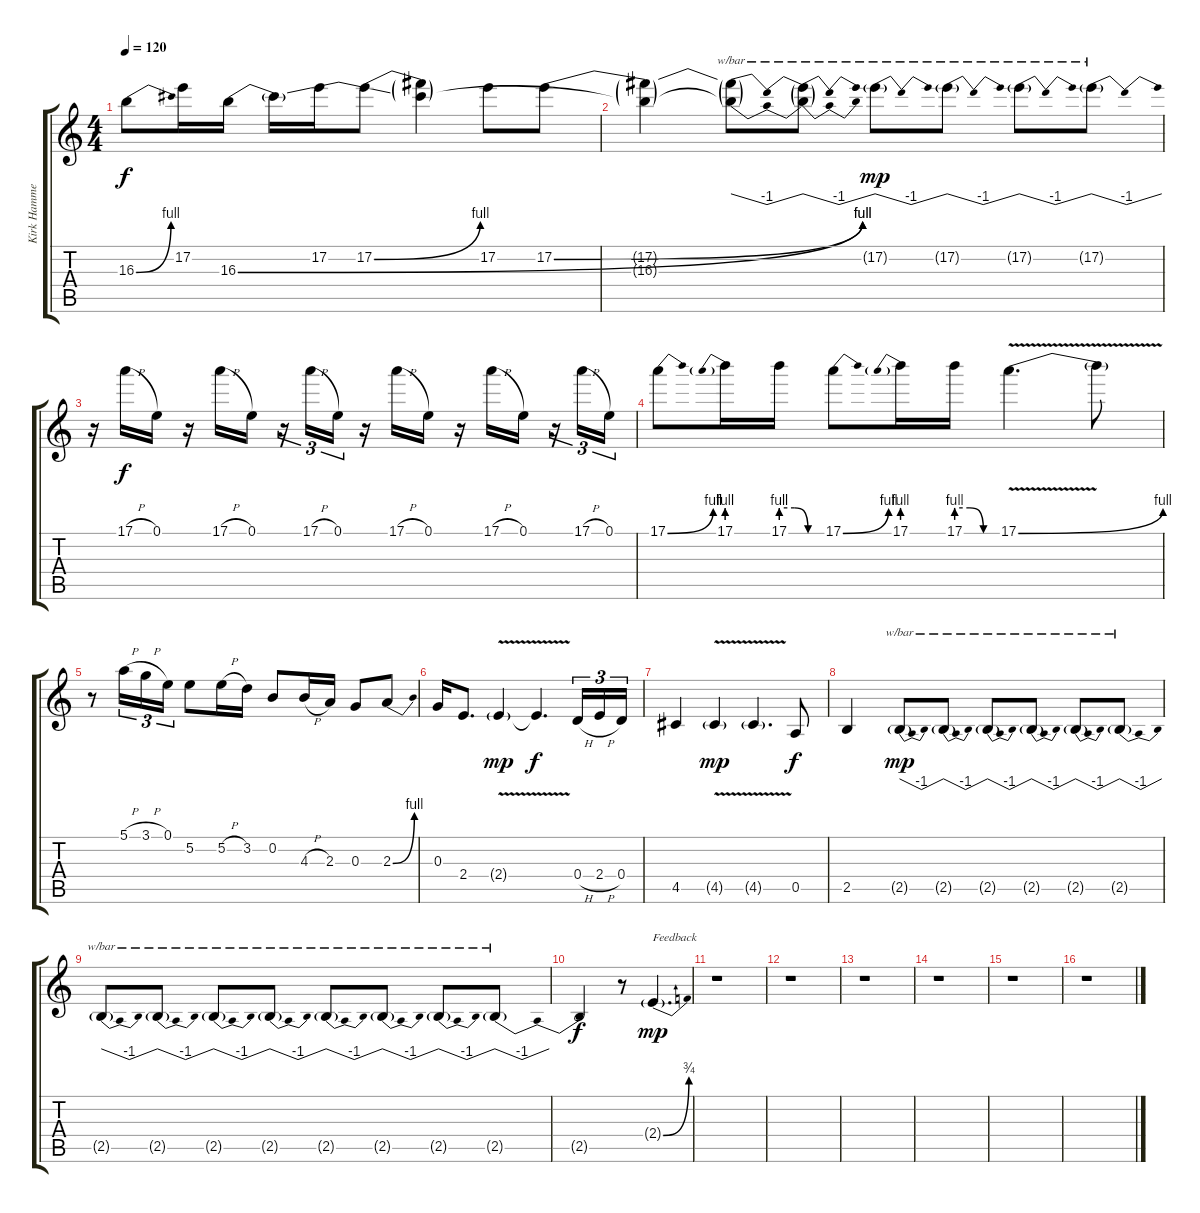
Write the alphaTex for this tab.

\track ("Kirk Hammett (Lead)" "Kirk Hamme") {instrument acousticguitarsteel}
\staff {score tabs}
\tuning (E4 B3 G3 D3 A2 E2) {hide}
\ts (4 4)
\tempo 120
\clef g2
\ks c
16.3{be (bend 0 0 60 4)}.8{dy f} 17.2.16 16.3{be (bend 0 0 60 4)}.16 16.3{t}.16 17.2.16 17.2{be (bend 0 0 60 4)}.8 (17.2{t} 16.3{t}).4 17.2.8 17.2{be (bend 0 0 60 4)}.8 |
(17.2{t} 16.3{t}).4 (17.2{t} 16.3{t}).8{tbe (dip default 0 0 30 -4 60 0)} (17.2{t} 16.3{t}).8{tbe (dip default 0 0 30 -4 60 0)} 17.2{g}.8{tbe (dip default 0 0 30 -4 60 0) dy mp} 17.2{g}.8{tbe (dip default 0 0 30 -4 60 0)} 17.2{g}.8{tbe (dip default 0 0 30 -4 60 0)} 17.2{g}.8{tbe (dip default 0 0 30 -4 60 0)} |
r.16 17.1{h}.16{dy f} 0.1.16 r.16 17.1{h}.16 0.1.16 r.16{tu (3 2)} 17.1{h}.16{tu (3 2)} 0.1.16{tu (3 2)} r.16 17.1{h}.16 0.1.16 r.16 17.1{h}.16 0.1.16 r.16{tu (3 2)} 17.1{h}.16{tu (3 2)} 0.1.16{tu (3 2)} |
17.1{be (bend 0 0 60 4)}.8 17.1{be (prebend 0 4 60 4)}.16 17.1{be (custom 0 4 20 4 40 0 60 0)}.16 17.1{be (bend 0 0 60 4)}.8 17.1{be (prebend 0 4 60 4)}.16 17.1{be (custom 0 4 20 4 40 0 60 0)}.16 17.1{be (bend 0 0 60 4) v}.4{d} 17.1{t}.8 |
r.8 5.1{h}.16{tu (3 2)} 3.1{h}.16{tu (3 2)} 0.1.16{tu (3 2)} 5.2.8 5.2{h}.16 3.2.16 0.2.8 4.3{h}.16 2.3.16 0.3.8 2.3{be (bend 0 0 60 4)}.8 |
0.3.16 2.4.8{d} 2.4{v g}.4{dy mp} 2.4{t}.4{d dy f} 0.4{h}.16{tu (3 2)} 2.4{h}.16{tu (3 2)} 0.4.16{tu (3 2)} |
4.5.4 4.5{v g}.4{dy mp} 4.5{v g}.4{d} 0.5.8{dy f} |
2.5.4 2.5{g}.8{tbe (dip default 0 0 30 -4 60 0) dy mp} 2.5{g}.8{tbe (dip default 0 0 30 -4 60 0)} 2.5{g}.8{tbe (dip default 0 0 30 -4 60 0)} 2.5{g}.8{tbe (dip default 0 0 30 -4 60 0)} 2.5{g}.8{tbe (dip default 0 0 30 -4 60 0)} 2.5{g}.8{tbe (dip default 0 0 30 -4 60 0)} |
2.5{g}.8{tbe (dip default 0 0 30 -4 60 0)} 2.5{g}.8{tbe (dip default 0 0 30 -4 60 0)} 2.5{g}.8{tbe (dip default 0 0 30 -4 60 0)} 2.5{g}.8{tbe (dip default 0 0 30 -4 60 0)} 2.5{g}.8{tbe (dip default 0 0 30 -4 60 0)} 2.5{g}.8{tbe (dip default 0 0 30 -4 60 0)} 2.5{g}.8{tbe (dip default 0 0 30 -4 60 0)} 2.5{g}.8{tbe (dip default 0 0 30 -4 60 0)} |
2.5{t}.2{dy f} r.8 2.4{be (bend 0 0 60 3) g}.4{d txt "Feedback" dy mp} |
r.1 |
r.1 |
r.1 |
r.1 |
r.1 |
r.1
